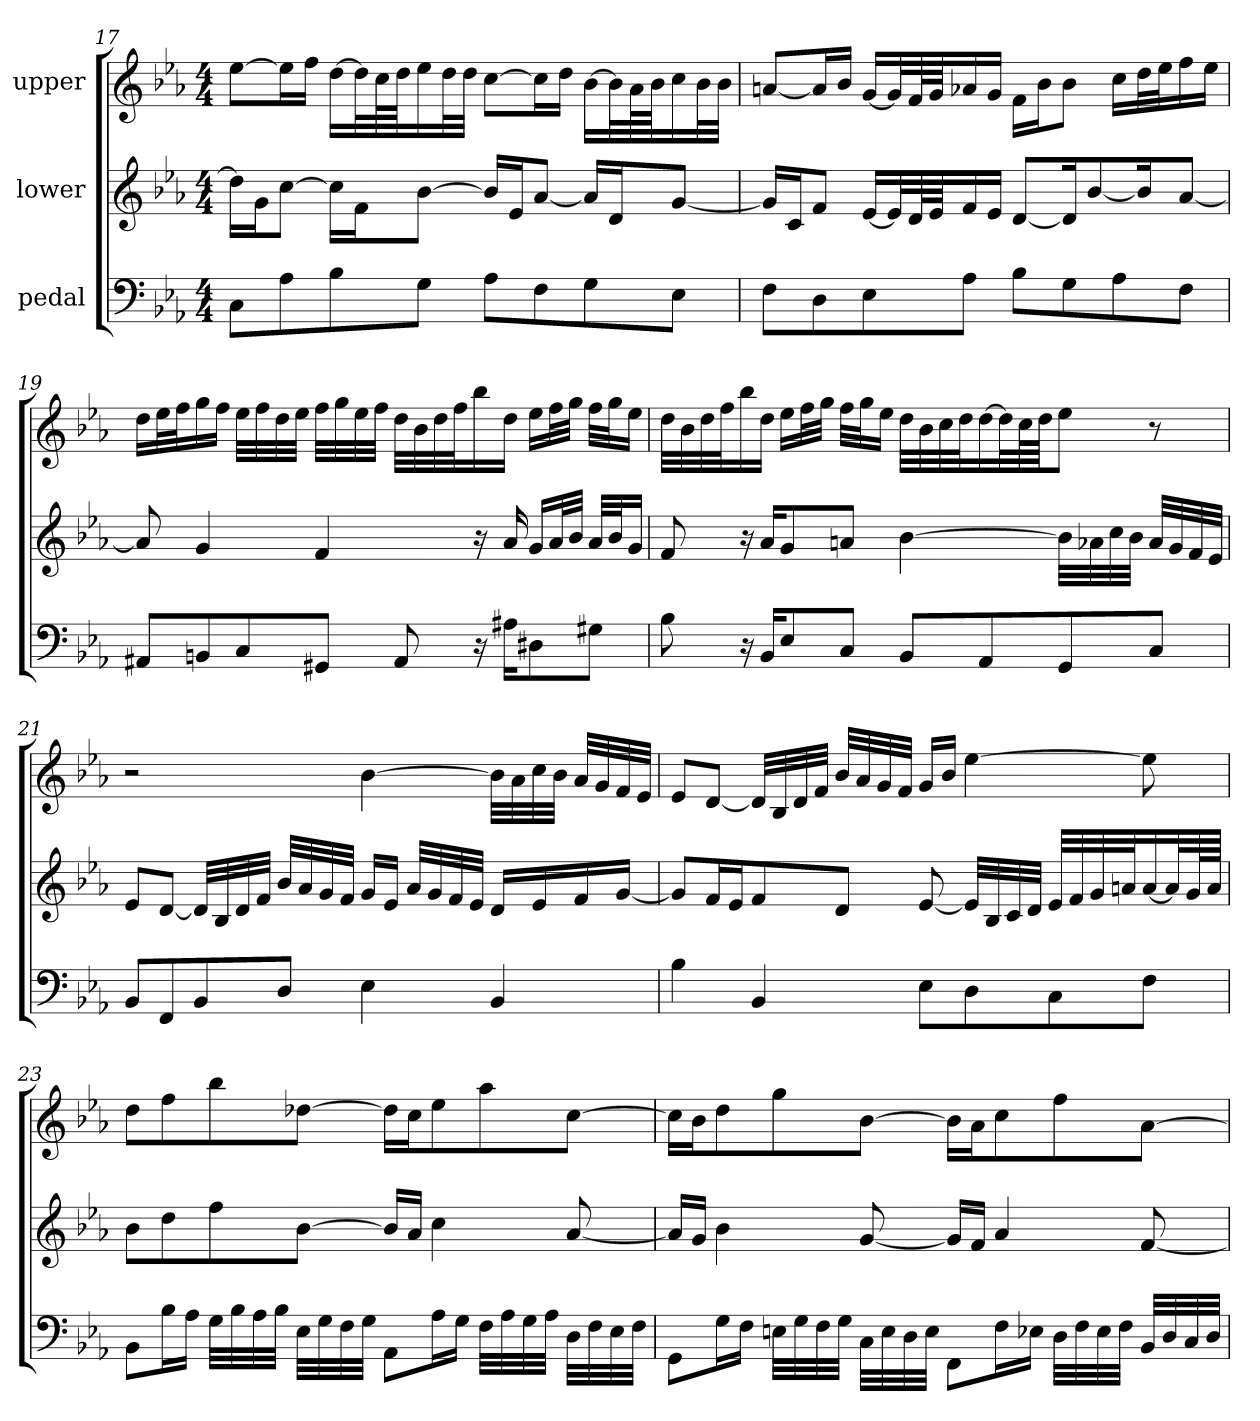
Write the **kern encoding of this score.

**kern	**kern	**kern
*part3	*part2	*part1
*staff3	*staff2	*staff1
*I"pedal	*I"lower	*I"upper
!!LO:LB:g=z
*clefF4	*clefG2	*clefG2
*k[b-e-a-]	*k[b-e-a-]	*k[b-e-a-]
*E-:	*E-:	*E-:
*M4/4	*M4/4	*M4/4
=17	=17	=17
8C\L	16dd\LL]	[8ee-\L
.	16g\J	.
8A-\	[8cc\J	16ee-\L]
.	.	16ff\JJ
8B-\	16cc\LL]	[16dd\LL
.	16f\J	32dd\L]
.	.	64cc\L
.	.	64dd\JJ
8G\J	[8b-\J	16ee-\
.	.	32dd\L
.	.	32dd\JJJ
8A-\L	16b-/LL]	[8cc\L
.	16e-/J	.
8F\	[8a-/J	16cc\L]
.	.	16dd\JJ
8G\	16a-/LL]	[16b-\LL
.	16d/J	32b-\L]
.	.	64a-\L
.	.	64b-\JJ
8E-\J	[8g/J	16cc\
.	.	32b-\L
.	.	32b-\JJJ
=18	=18	=18
8F\L	16g/LL]	[8an/L
.	16c/J	.
8D\	8f/J	16a/L]
.	.	16b-/JJ
8E-\	[16e-/LL	[16g/LL
.	32e-/L]	32g/L]
.	64d/L	64f/L
.	64e-/JJ	64g/JJ
8A-\J	16f/	16a-X/
.	16e-/JJ	16g/JJ
8B-\L	[8d/L	16f\LL
.	.	16b-\J
8G\	16d/k]	8b-\J
.	[8b-/	.
8A-\	.	16cc\LL
.	16b-/k]	32dd\L
.	.	32ee-\J
8F\J	[8a-/J	16ff\
.	.	16ee-\JJ
!!LO:PB:g=z
=19	=19	=19
8AA#X/L	8a-/]	16dd\LL
.	.	32ee-\L
.	.	32ff\J
8BBn/	4g/	16gg\
.	.	16ff\JJ
8C/	.	32ee-\LLL
.	.	32ff\
.	.	32dd\
.	.	32ee-\JJJ
8GG#X/J	4f/	32ff\LLL
.	.	32gg\
.	.	32ee-\
.	.	32ff\JJJ
8AA#/	.	32dd\LLL
.	.	32b-\
.	.	32dd\
.	.	32ff\J
16r	16r	16bb-\
16A#X\KL	16a-/	16dd\JJ
8D#X\	16g/LL	16ee-\LL
.	32a-/L	32ff\L
.	32b-/JJJ	32gg\JJJ
8G#X\J	32a-/LLL	32ff\LLL
.	32b-/J	32gg\J
.	16g/JJ	16ee-\JJ
!!LO:LB:g=z
=20	=20	=20
8B-\	8f/	32dd\LLL
.	.	32b-\
.	.	32dd\
.	.	32ff\J
16r	16r	16bb-\
16BB-/KL	16a-/KL	16dd\JJ
8E-/	8g/	16ee-\LL
.	.	32ff\L
.	.	32gg\JJJ
8C/J	8an/J	32ff\LLL
.	.	32gg\J
.	.	16ee-\JJ
8BB-/L	[4b-\	32dd\LLL
.	.	32b-\
.	.	32cc\
.	.	32dd\J
8AA-/	.	[16dd\
.	.	32dd\L]
.	.	64cc\L
.	.	64dd\JJJ
8GG/	32b-\LLL]	8ee-\J
.	32a-X\	.
.	32cc\	.
.	32b-\JJJ	.
8C/J	32a-/LLL	8r
.	32g/	.
.	32f/	.
.	32e-/JJJ	.
!!LO:LB:g=z
=21	=21	=21
8BB-/L	8e-/L	2r
8FF/	[8d/J	.
8BB-/	32d/LLL]	.
.	32B-/	.
.	32d/	.
.	32f/JJJ	.
8D/J	32b-/LLL	.
.	32a-/	.
.	32g/	.
.	32f/JJJ	.
4E-\	16g/LL	[4b-\
.	16e-/JJ	.
.	32a-/LLL	.
.	32g/	.
.	32f/	.
.	32e-/JJJ	.
4BB-/	16d/LL	32b-\LLL]
.	.	32a-\
.	16e-/	32cc\
.	.	32b-\JJJ
.	16f/	32a-/LLL
.	.	32g/
.	[16g/JJ	32f/
.	.	32e-/JJJ
!!LO:LB:g=z
=22	=22	=22
4B-\	8g/L]	8e-/L
.	16f/L	[8d/J
.	16e-/J	.
4BB-/	8f/	32d/LLL]
.	.	32B-/
.	.	32d/
.	.	32f/JJJ
.	8d/J	32b-/LLL
.	.	32a-/
.	.	32g/
.	.	32f/JJJ
8E-\L	[8e-/	16g/LL
.	.	16b-/JJ
8D\	32e-/LLL]	[4ee-\
.	32B-/	.
.	32c/	.
.	32d/JJJ	.
8C\	32e-/LLL	.
.	32f/	.
.	32g/	.
.	32an/J	.
8F\J	[16a/	8ee-\]
.	32a/L]	.
.	64g/L	.
.	64a/JJJJ	.
!!LO:PB:g=z
=23	=23	=23
8BB-\L	8b-\L	8dd\L
16B-\L	8dd\	8ff\
16A-\JJ	.	.
32G\LLL	8ff\	8bb-\
32B-\	.	.
32A-\	.	.
32B-\JJJ	.	.
32E-\LLL	[8b-\J	[8dd-X\J
32G\	.	.
32F\	.	.
32G\JJJ	.	.
8AA-\L	16b-/LL]	16dd-\LL]
.	16a-/JJ	16cc\J
16A-\L	4cc\	8ee-\
16G\JJ	.	.
32F\LLL	.	8aa-\
32A-\	.	.
32G\	.	.
32A-\JJJ	.	.
32D\LLL	[8a-/	[8cc\J
32F\	.	.
32E-\	.	.
32F\JJJ	.	.
!!LO:LB:g=z
=24	=24	=24
8GG\L	16a-/LL]	16cc\LL]
.	16g/JJ	16b-\J
16G\L	4b-\	8dd\
16F\JJ	.	.
32En\LLL	.	8gg\
32G\	.	.
32F\	.	.
32G\JJJ	.	.
32C\LLL	[8g/	[8b-\J
32E\	.	.
32D\	.	.
32E\JJJ	.	.
8FF\L	16g/LL]	16b-\LL]
.	16f/JJ	16a-\J
16F\L	4a-/	8cc\
16E-X\JJ	.	.
32D\LLL	.	8ff\
32F\	.	.
32E-\	.	.
32F\JJJ	.	.
32BB-/LLL	[8f/	[8a-\J
32D/	.	.
32C/	.	.
32D/JJJ	.	.
=	=	=
*-	*-	*-
